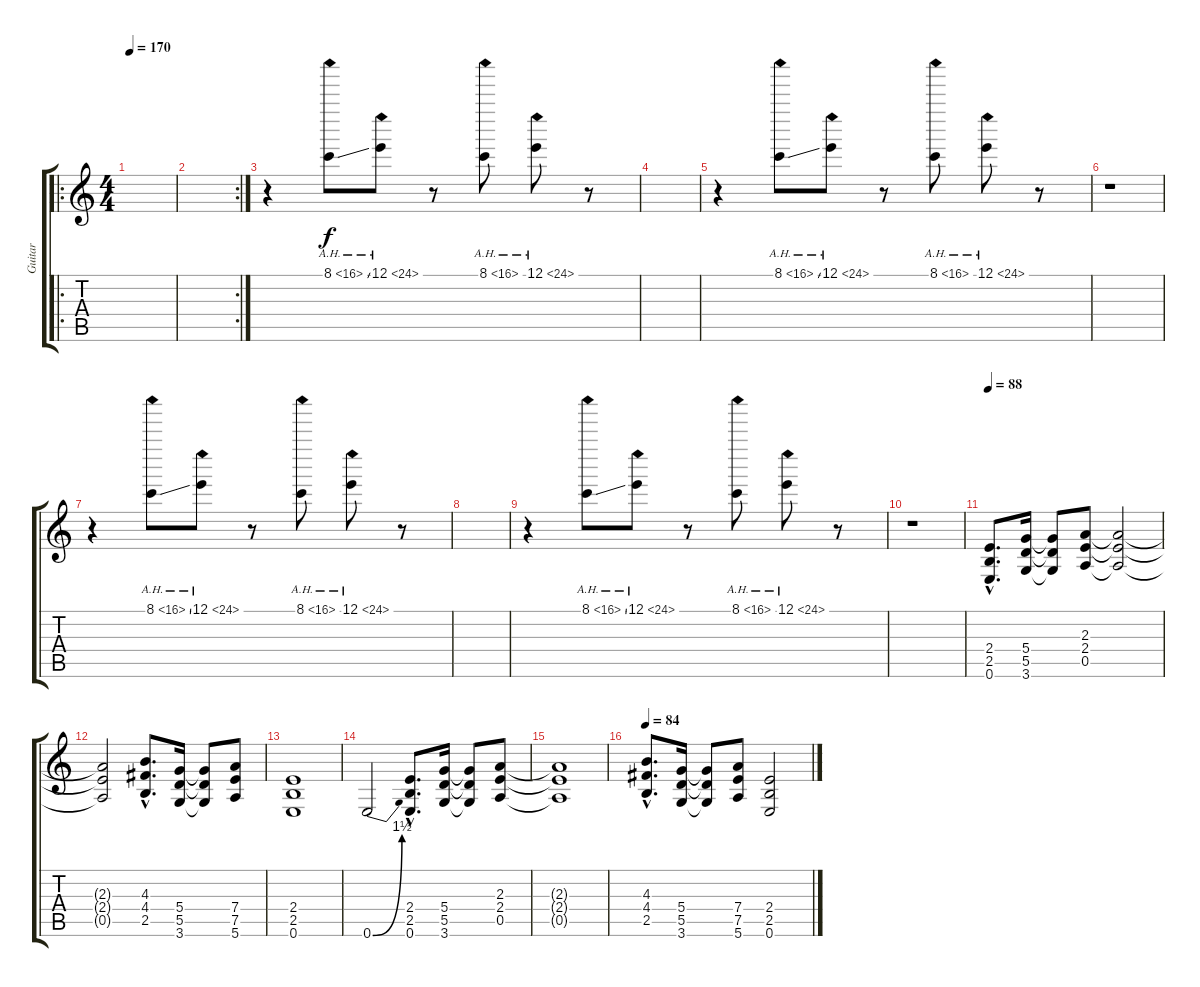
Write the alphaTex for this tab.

\track ("Guitar" "Guitar") {instrument distortionguitar}
\staff {score tabs}
\tuning (E4 B3 G3 D3 A2 E2) {hide}
\ro
\ts (4 4)
\tempo 170
\clef g2
\ks c
|
\rc 2
|
r.4 8.1{ah 8 ss}.8 12.1{ah 12}.8 r.8 8.1{ah 8}.8 12.1{ah 12}.8 r.8 |
|
r.4 8.1{ah 8 ss}.8 12.1{ah 12}.8 r.8 8.1{ah 8}.8 12.1{ah 12}.8 r.8 |
r.1 |
r.4 8.1{ah 8 ss}.8 12.1{ah 12}.8 r.8 8.1{ah 8}.8 12.1{ah 12}.8 r.8 |
|
r.4 8.1{ah 8 ss}.8 12.1{ah 12}.8 r.8 8.1{ah 8}.8 12.1{ah 12}.8 r.8 |
r.1 |
\tempo 88
(2.4{hac} 2.5{hac} 0.6{hac}).8{d} (5.4 5.5 3.6).16 (5.4{t} 5.5{t} 3.6{t}).8 (2.3 2.4 0.5).8 (2.3{t} 2.4{t} 0.5{t}).2 |
(2.3{t} 2.4{t} 0.5{t}).2 (4.3{hac} 4.4{hac} 2.5{hac}).8{d} (5.4 5.5 3.6).16 (5.4{t} 5.5{t} 3.6{t}).8 (7.4 7.5 5.6).8 |
(2.4 2.5 0.6).1 |
0.6{be (bend 0 0 60 6)}.2 (2.4{hac} 2.5{hac} 0.6{hac}).8{d} (5.4 5.5 3.6).16 (5.4{t} 5.5{t} 3.6{t}).8 (2.3 2.4 0.5).8 |
(2.3{t} 2.4{t} 0.5{t}).1 |
\tempo 84
(4.3{hac} 4.4{hac} 2.5{hac}).8{d} (5.4 5.5 3.6).16 (5.4{t} 5.5{t} 3.6{t}).8 (7.4 7.5 5.6).8 (2.4 2.5 0.6).2
